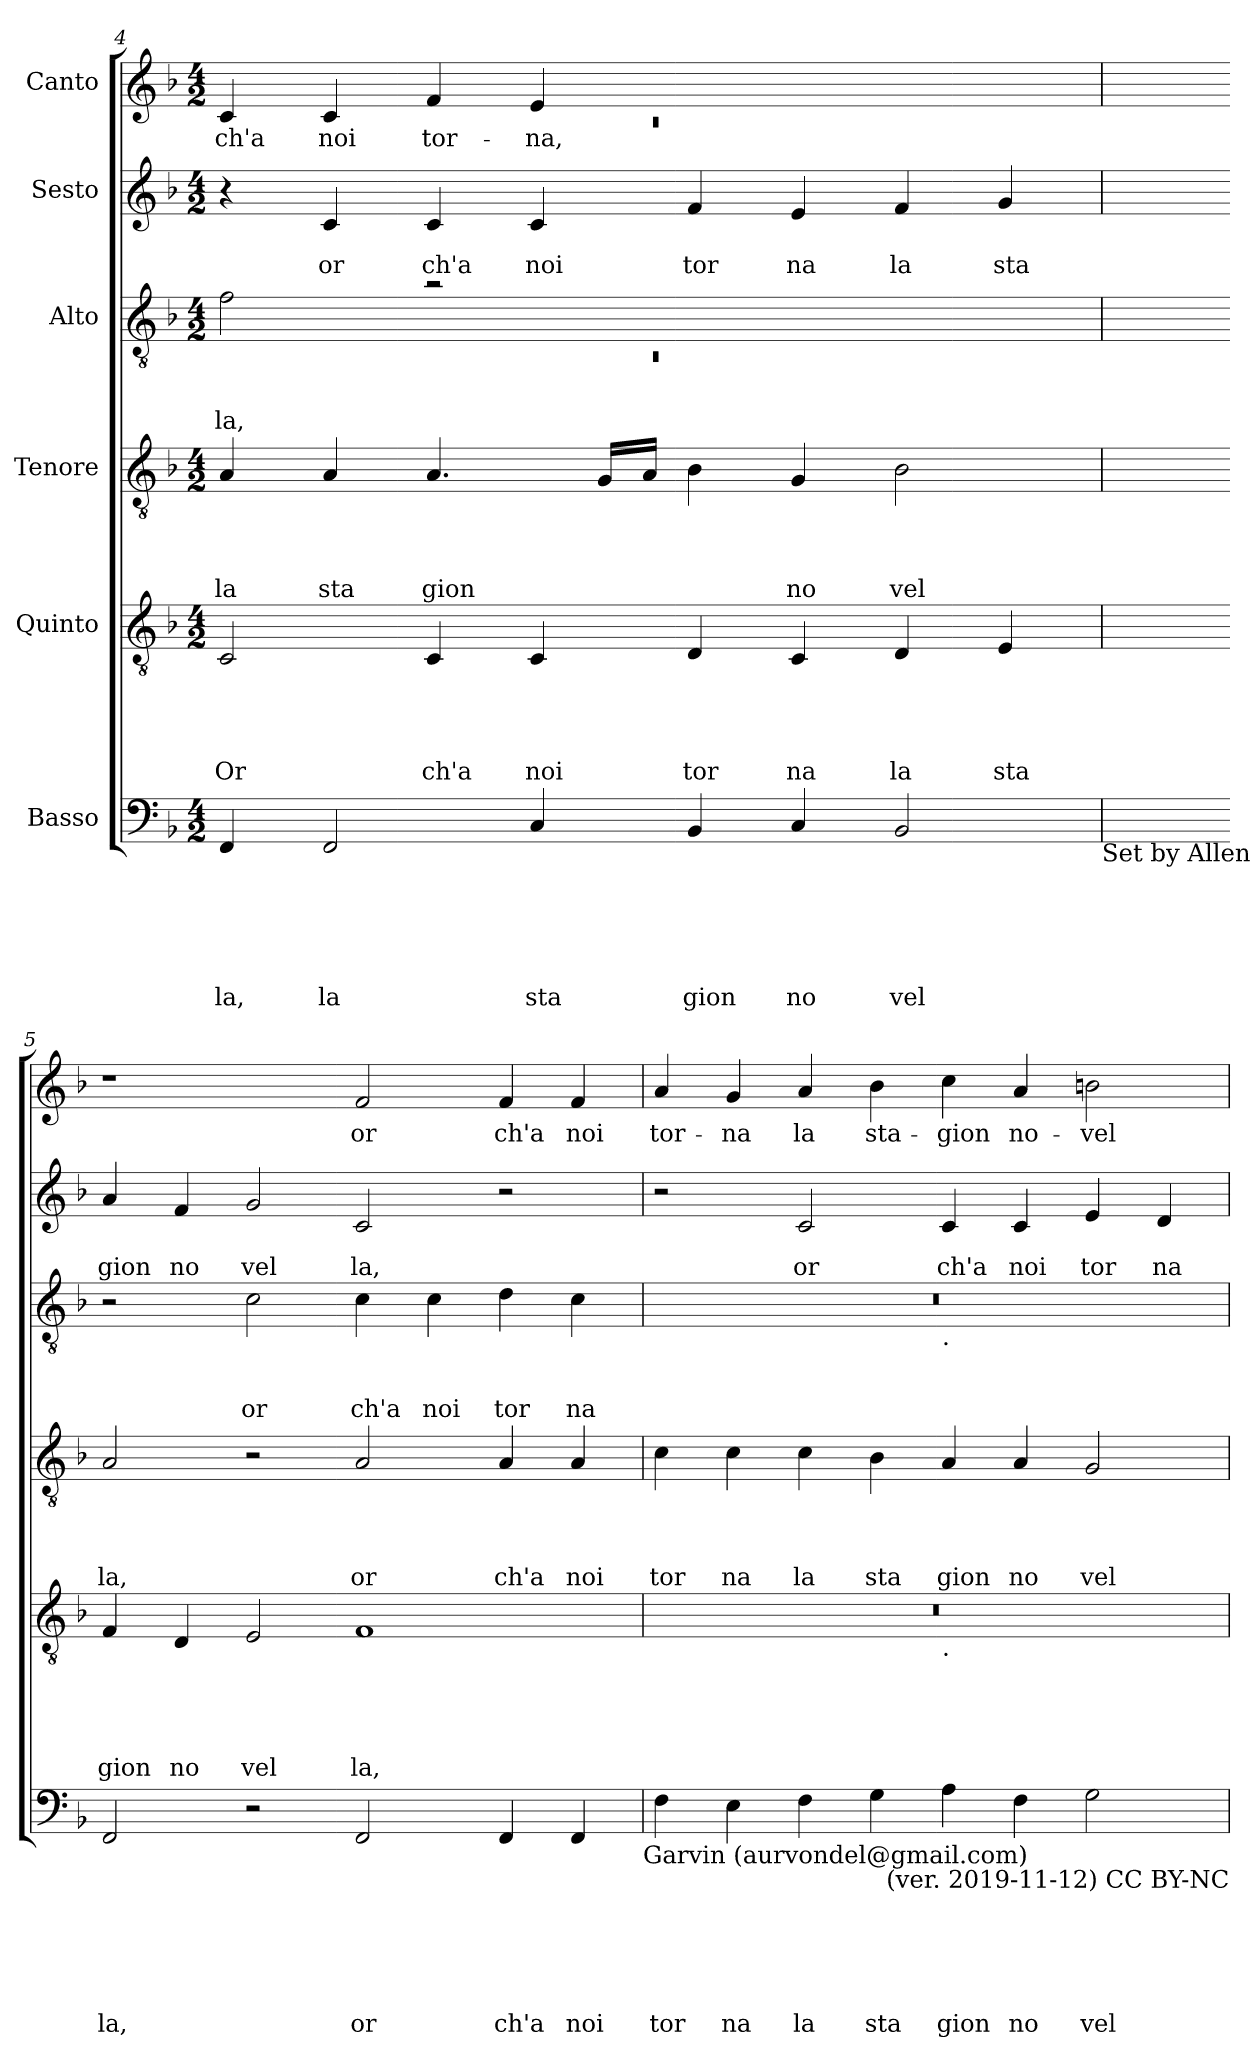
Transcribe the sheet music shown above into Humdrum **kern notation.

**kern	**text	**text	**text	**text	**text	**text	**kern	**text	**text	**text	**text	**text	**kern	**text	**text	**text	**text	**kern	**text	**text	**text	**kern	**text	**text	**kern	**text
*part6	*part6	*part6	*part6	*part6	*part6	*part6	*part5	*part5	*part5	*part5	*part5	*part5	*part4	*part4	*part4	*part4	*part4	*part3	*part3	*part3	*part3	*part2	*part2	*part2	*part1	*part1
*staff6	*staff6	*staff6	*staff6	*staff6	*staff6	*staff6	*staff5	*staff5	*staff5	*staff5	*staff5	*staff5	*staff4	*staff4	*staff4	*staff4	*staff4	*staff3	*staff3	*staff3	*staff3	*staff2	*staff2	*staff2	*staff1	*staff1
*I"Basso	*	*	*	*	*	*	*I"Quinto	*	*	*	*	*	*I"Tenore	*	*	*	*	*I"Alto	*	*	*	*I"Sesto	*	*	*I"Canto	*
!!LO:LB:g=z
*clefF4	*	*	*	*	*	*	*clefGv2	*	*	*	*	*	*clefGv2	*	*	*	*	*clefGv2	*	*	*	*clefG2	*	*	*clefG2	*
*ITrd-3c-5	*	*	*	*	*	*	*ITrd-3c-5	*	*	*	*	*	*	*	*	*	*	*ITrd-3c-5	*	*	*	*ITrd-3c-5	*	*	*ITrd-3c-5	*
*k[b-e-]	*	*	*	*	*	*	*k[b-e-]	*	*	*	*	*	*k[b-]	*	*	*	*	*k[b-e-]	*	*	*	*k[b-e-]	*	*	*k[b-e-]	*
*B-:	*	*	*	*	*	*	*B-:	*	*	*	*	*	*F:	*	*	*	*	*B-:	*	*	*	*B-:	*	*	*B-:	*
*M4/2	*	*	*	*	*	*	*M4/2	*	*	*	*	*	*M4/2	*	*	*	*	*M4/2	*	*	*	*M4/2	*	*	*M4/2	*
=4	=4	=4	=4	=4	=4	=4	=4	=4	=4	=4	=4	=4	=4	=4	=4	=4	=4	=4	=4	=4	=4	=4	=4	=4	=4	=4
*	*	*	*	*	*	*	*	*	*	*	*	*	*	*	*	*	*	*^	*	*	*	*	*	*	*^	*
!	!	!	!	!	!	!LO:LY:b	!	!	!	!	!	!LO:LY:b	!	!	!	!	!LO:LY:b	!	!LO:N:vis=1	!	!	!LO:LY:b	!	!	!	!	!LO:N:vis=1	!LO:LY:b
4BB-/	.	.	.	.	.	la,	2F/	.	.	.	.	Or	4A/	.	.	.	la	2b-\	0rC	.	.	-la,	4r	.	.	4f/	0rc	ch'a
!	!	!	!	!	!	!LO:LY:b	!	!	!	!	!	!	!	!	!	!	!LO:LY:b	!	!	!	!	!	!	!	!LO:LY:b	!	!	!LO:LY:b
2BB-/	.	.	.	.	.	la	.	.	.	.	.	.	4A/	.	.	.	sta	.	.	.	.	.	4f/	.	or	4f/	.	noi
!	!	!	!	!	!	!	!	!	!	!	!	!LO:LY:b	!	!	!	!	!LO:LY:b	!	!	!	!	!	!	!	!LO:LY:b	!	!	!LO:LY:b
.	.	.	.	.	.	.	4F/	.	.	.	.	ch'a	4.A/	.	.	.	gion	2ra	.	.	.	.	4f/	.	ch'a	4b-/	.	tor-
!	!	!	!	!	!	!LO:LY:b	!	!	!	!	!	!LO:LY:b	!	!	!	!	!	!	!	!	!	!	!	!	!LO:LY:b	!	!	!LO:LY:b
4F/	.	.	.	.	.	sta	4F/	.	.	.	.	noi	.	.	.	.	.	.	.	.	.	.	4f/	.	noi	4a/	.	-na,
.	.	.	.	.	.	.	.	.	.	.	.	.	16G/LL	.	.	.	.	.	.	.	.	.	.	.	.	.	.	.
.	.	.	.	.	.	.	.	.	.	.	.	.	16A/JJ	.	.	.	.	.	.	.	.	.	.	.	.	.	.	.
!	!	!	!	!	!	!LO:LY:b	!	!	!	!	!	!LO:LY:b	!	!	!	!	!	!	!	!	!	!	!	!	!LO:LY:b	!	!	!
4E-/	.	.	.	.	.	gion	4G/	.	.	.	.	tor	4B-\	.	.	.	.	1ryy	.	.	.	.	4b-/	.	tor	1ryy	.	.
!	!	!	!	!	!	!LO:LY:b	!	!	!	!	!	!LO:LY:b	!	!	!	!	!LO:LY:b	!	!	!	!	!	!	!	!LO:LY:b	!	!	!
4F/	.	.	.	.	.	no	4F/	.	.	.	.	na	4G/	.	.	.	no	.	.	.	.	.	4a/	.	na	.	.	.
!	!	!	!	!	!	!LO:LY:b	!	!	!	!	!	!LO:LY:b	!	!	!	!	!LO:LY:b	!	!	!	!	!	!	!	!LO:LY:b	!	!	!
2E-/	.	.	.	.	.	vel	4G/	.	.	.	.	la	2B-\	.	.	.	vel	.	.	.	.	.	4b-/	.	la	.	.	.
!	!	!	!	!	!	!	!	!	!	!	!	!LO:LY:b	!	!	!	!	!	!	!	!	!	!	!	!	!LO:LY:b	!	!	!
.	.	.	.	.	.	.	4A/	.	.	.	.	sta	.	.	.	.	.	.	.	.	.	.	4cc/	.	sta	.	.	.
*	*	*	*	*	*	*	*	*	*	*	*	*	*	*	*	*	*	*v	*v	*	*	*	*	*	*	*v	*v	*
!LO:TX:b:t=Set by Allen	!	!	!	!	!	!	!	!	!	!	!	!	!	!	!	!	!	!	!	!	!	!	!	!	!	!
=5	=5	=5	=5	=5	=5	=5	=5	=5	=5	=5	=5	=5	=5	=5	=5	=5	=5	=5	=5	=5	=5	=5	=5	=5	=5	=5
!	!	!	!	!	!	!LO:LY:b	!	!	!	!	!	!LO:LY:b	!	!	!	!	!LO:LY:b	!	!	!	!	!	!	!LO:LY:b	!	!
2BB-/	.	.	.	.	.	la,	4B-/	.	.	.	.	gion	2A/	.	.	.	la,	2r	.	.	.	4dd/	.	gion	1r	.
!	!	!	!	!	!	!	!	!	!	!	!	!LO:LY:b	!	!	!	!	!	!	!	!	!	!	!	!LO:LY:b	!	!
.	.	.	.	.	.	.	4G/	.	.	.	.	no	.	.	.	.	.	.	.	.	.	4b-/	.	no	.	.
!	!	!	!	!	!	!	!	!	!	!	!	!LO:LY:b	!	!	!	!	!	!	!	!	!LO:LY:b	!	!	!LO:LY:b	!	!
2r	.	.	.	.	.	.	2A/	.	.	.	.	vel	2r	.	.	.	.	2f\	.	.	or	2cc/	.	vel	.	.
!	!	!	!	!	!	!LO:LY:b	!	!	!	!	!	!LO:LY:b	!	!	!	!	!LO:LY:b	!	!	!	!LO:LY:b	!	!	!LO:LY:b	!	!LO:LY:b
2BB-/	.	.	.	.	.	or	1B-	.	.	.	.	la,	2A/	.	.	.	or	4f\	.	.	ch'a	2f/	.	la,	2b-/	or
!	!	!	!	!	!	!	!	!	!	!	!	!	!	!	!	!	!	!	!	!	!LO:LY:b	!	!	!	!	!
.	.	.	.	.	.	.	.	.	.	.	.	.	.	.	.	.	.	4f\	.	.	noi	.	.	.	.	.
!	!	!	!	!	!	!LO:LY:b	!	!	!	!	!	!	!	!	!	!	!LO:LY:b	!	!	!	!LO:LY:b	!	!	!	!	!LO:LY:b
4BB-/	.	.	.	.	.	ch'a	.	.	.	.	.	.	4A/	.	.	.	ch'a	4g\	.	.	tor	2r	.	.	4b-/	ch'a
!	!	!	!	!	!	!LO:LY:b	!	!	!	!	!	!	!	!	!	!	!LO:LY:b	!	!	!	!LO:LY:b	!	!	!	!	!LO:LY:b
4BB-/	.	.	.	.	.	noi	.	.	.	.	.	.	4A/	.	.	.	noi	4f\	.	.	na	.	.	.	4b-/	noi
!LO:TX:b:t=Garvin (aurvondel@gmail.com)	!	!	!	!	!	!	!	!	!	!	!	!	!	!	!	!	!	!	!	!	!	!	!	!	!	!
=6	=6	=6	=6	=6	=6	=6	=6	=6	=6	=6	=6	=6	=6	=6	=6	=6	=6	=6	=6	=6	=6	=6	=6	=6	=6	=6
!	!	!	!	!	!	!LO:LY:b	!	!	!	!	!	!	!	!	!	!	!LO:LY:b	!	!	!	!	!	!	!	!	!LO:LY:b
*	*	*	*	*	*	*	*^	*	*	*	*	*	*	*	*	*	*	*^	*	*	*	*	*	*	*	*
4B-\	.	.	.	.	.	tor	0r	1ryy	.	.	.	.	.	4c\	.	.	.	tor	0r	1ryy	.	.	.	2r	.	.	4dd/	tor-
!	!	!	!	!	!	!LO:LY:b	!	!	!	!	!	!	!	!	!	!	!	!LO:LY:b	!	!	!	!	!	!	!	!	!	!LO:LY:b
4A\	.	.	.	.	.	na	.	.	.	.	.	.	.	4c\	.	.	.	na	.	.	.	.	.	.	.	.	4cc/	-na
!	!	!	!	!	!	!LO:LY:b	!	!	!	!	!	!	!	!	!	!	!	!LO:LY:b	!	!	!	!	!	!	!	!LO:LY:b	!	!LO:LY:b
4B-\	.	.	.	.	.	la	.	.	.	.	.	.	.	4c\	.	.	.	la	.	.	.	.	.	2f/	.	or	4dd/	la
!	!	!	!	!	!	!LO:LY:b	!	!	!	!	!	!	!	!	!	!	!	!LO:LY:b	!	!	!	!	!	!	!	!	!	!LO:LY:b
4c\	.	.	.	.	.	sta	.	.	.	.	.	.	.	4B-\	.	.	.	sta	.	.	.	.	.	.	.	.	4ee-\	sta-
!	!	!	!	!	!	!	!	!	!	!	!	!	!	!	!	!	!	!	!	!LO:TX:b:t=.	!	!	!	!	!	!	!	!
!	!	!	!	!	!	!	!	!LO:TX:b:t=.	!	!	!	!	!	!	!	!	!	!	!	!	!	!	!	!	!	!	!	!
!	!	!	!	!	!	!LO:LY:b	!	!	!	!	!	!	!	!	!	!	!	!LO:LY:b	!	!	!	!	!	!	!	!LO:LY:b	!	!LO:LY:b
4d\	.	.	.	.	.	gion	.	1ryy	.	.	.	.	.	4A/	.	.	.	gion	.	1ryy	.	.	.	4f/	.	ch'a	4ff\	-gion
!	!	!	!	!	!	!LO:LY:b	!	!	!	!	!	!	!	!	!	!	!	!LO:LY:b	!	!	!	!	!	!	!	!LO:LY:b	!	!LO:LY:b
4B-\	.	.	.	.	.	no	.	.	.	.	.	.	.	4A/	.	.	.	no	.	.	.	.	.	4f/	.	noi	4dd/	no-
!	!	!	!	!	!	!LO:LY:b	!	!	!	!	!	!	!	!	!	!	!	!LO:LY:b	!	!	!	!	!	!	!	!LO:LY:b	!	!LO:LY:b
2c\	.	.	.	.	.	vel	.	.	.	.	.	.	.	2G/	.	.	.	vel	.	.	.	.	.	4a/	.	tor	2een\	-vel-
!	!	!	!	!	!	!	!	!	!	!	!	!	!	!	!	!	!	!	!	!	!	!	!	!	!	!LO:LY:b	!	!
.	.	.	.	.	.	.	.	.	.	.	.	.	.	.	.	.	.	.	.	.	.	.	.	4g/	.	na	.	.
!LO:TX:b:t=(ver. 2019-11-12) CC BY-NC	!	!	!	!	!	!	!	!	!	!	!	!	!	!	!	!	!	!	!	!	!	!	!	!	!	!	!	!
*	*	*	*	*	*	*	*v	*v	*	*	*	*	*	*	*	*	*	*	*v	*v	*	*	*	*	*	*	*	*
=	=	=	=	=	=	=	=	=	=	=	=	=	=	=	=	=	=	=	=	=	=	=	=	=	=	=
*-	*-	*-	*-	*-	*-	*-	*-	*-	*-	*-	*-	*-	*-	*-	*-	*-	*-	*-	*-	*-	*-	*-	*-	*-	*-	*-
